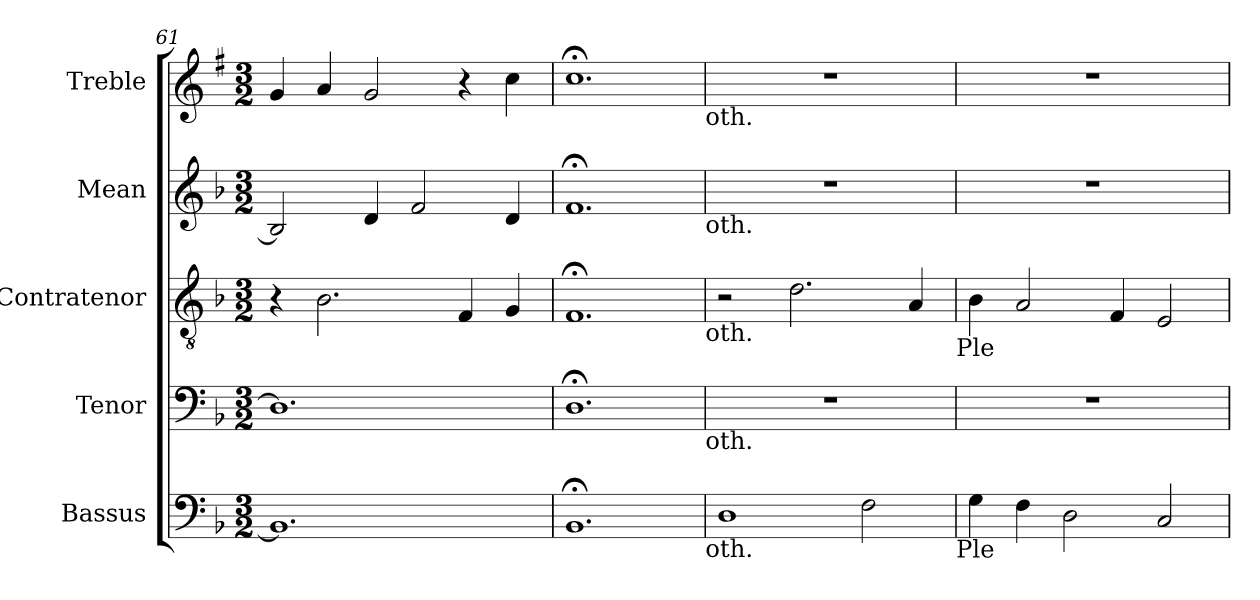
**kern	**kern	**kern	**kern	**kern
*part5	*part4	*part3	*part2	*part1
*staff5	*staff4	*staff3	*staff2	*staff1
*I"Bassus	*I"Tenor	*I"Contratenor	*I"Mean	*I"Treble
*I'B.	*I'T.	*I'Ct.	*I'M.	*I'Tr.
*clefF4	*clefF4	*clefGv2	*clefG2	*clefG2
*ITrd7c12	*	*	*	*ITrd1c2
*k[b-]	*k[b-]	*k[b-]	*k[b-]	*k[b-]
*F:	*F:	*F:	*F:	*F:
*M3/2	*M3/2	*M3/2	*M3/2	*M3/2
=61	=61	=61	=61	=61
1.BBB-]	1.D]	4r	2B-/]	4f/
.	.	2.B-\	.	4g/
.	.	.	4d/	2f/
.	.	.	2f/	.
.	.	4F/	.	4r
.	.	4G/	4d/	4b-\
=62	=62	=62	=62	=62
1.BBB-;	1.D;<	1.F;	1.f;	1.b-;<
!	!	!	!	!LO:TX:b:t=oth.
!	!	!	!LO:TX:b:t=oth.	!
!	!	!LO:TX:b:t=oth.	!	!
!	!LO:TX:b:t=oth.	!	!	!
!LO:TX:b:t=oth.	!	!	!	!
!!LO:PB:g=z
=63	=63	=63	=63	=63
!	!LO:N:vis=1	!	!	!
1DD	1.r	2r	1.r	1.r
.	.	2.d\	.	.
2FF\	.	.	.	.
.	.	4A/	.	.
!	!	!LO:TX:b:t=Ple	!	!
!LO:TX:b:t=Ple	!	!	!	!
=64	=64	=64	=64	=64
!	!LO:N:vis=1	!	!	!
4GG\	1.r	4B-\	1.r	1.r
4FF\	.	2A/	.	.
2DD\	.	.	.	.
.	.	4F/	.	.
2CC/	.	2E/	.	.
=	=	=	=	=
*-	*-	*-	*-	*-
